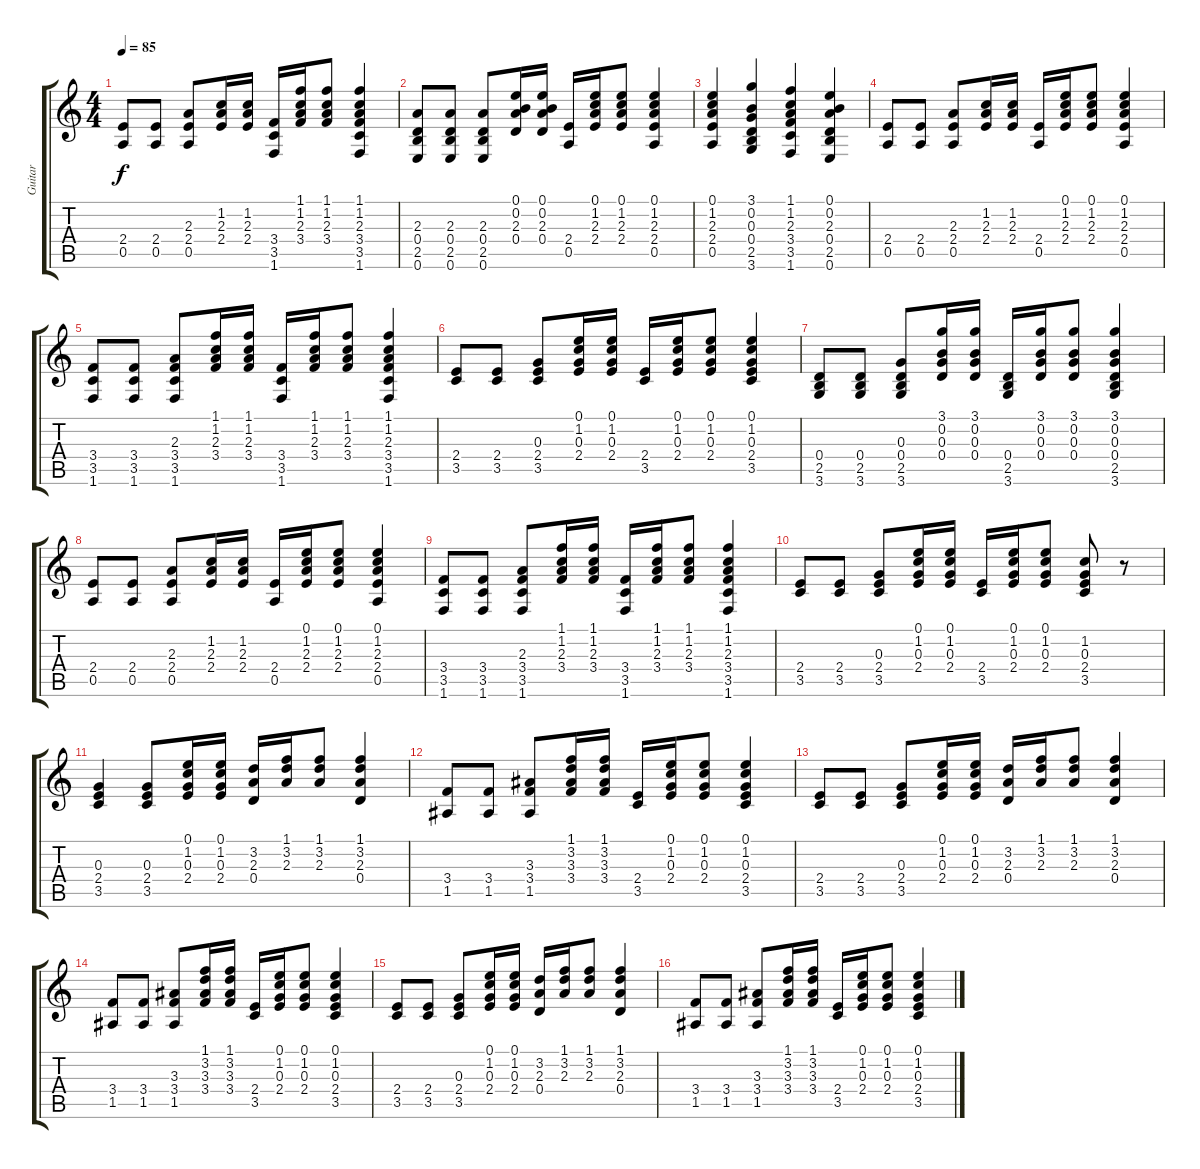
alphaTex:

\track ("Guitar" "Guitar") {instrument acousticguitarnylon}
\staff {score tabs}
\tuning (E4 B3 G3 D3 A2 E2) {hide}
\ts (4 4)
\tempo 85
\clef g2
\ks c
(2.4 0.5).8{dy f} (2.4 0.5).8 (2.3 2.4 0.5).8 (1.2 2.3 2.4).16 (1.2 2.3 2.4).16 (3.4 3.5 1.6).16 (1.1 1.2 2.3 3.4).16 (1.1 1.2 2.3 3.4).8 (1.1 1.2 2.3 3.4 3.5 1.6).4 |
(2.3 0.4 2.5 0.6).8 (2.3 0.4 2.5 0.6).8 (2.3 0.4 2.5 0.6).8 (0.1 0.2 2.3 0.4).16 (0.1 0.2 2.3 0.4).16 (2.4 0.5).16 (0.1 1.2 2.3 2.4).16 (0.1 1.2 2.3 2.4).8 (0.1 1.2 2.3 2.4 0.5).4 |
(0.1 1.2 2.3 2.4 0.5).4 (3.1 0.2 0.3 0.4 2.5 3.6).4 (1.1 1.2 2.3 3.4 3.5 1.6).4 (0.1 0.2 2.3 0.4 2.5 0.6).4 |
(2.4 0.5).8 (2.4 0.5).8 (2.3 2.4 0.5).8 (1.2 2.3 2.4).16 (1.2 2.3 2.4).16 (2.4 0.5).16 (0.1 1.2 2.3 2.4).16 (0.1 1.2 2.3 2.4).8 (0.1 1.2 2.3 2.4 0.5).4 |
(3.4 3.5 1.6).8 (3.4 3.5 1.6).8 (2.3 3.4 3.5 1.6).8 (1.1 1.2 2.3 3.4).16 (1.1 1.2 2.3 3.4).16 (3.4 3.5 1.6).16 (1.1 1.2 2.3 3.4).16 (1.1 1.2 2.3 3.4).8 (1.1 1.2 2.3 3.4 3.5 1.6).4 |
(2.4 3.5).8 (2.4 3.5).8 (0.3 2.4 3.5).8 (0.1 1.2 0.3 2.4).16 (0.1 1.2 0.3 2.4).16 (2.4 3.5).16 (0.1 1.2 0.3 2.4).16 (0.1 1.2 0.3 2.4).8 (0.1 1.2 0.3 2.4 3.5).4 |
(0.4 2.5 3.6).8 (0.4 2.5 3.6).8 (0.3 0.4 2.5 3.6).8 (3.1 0.2 0.3 0.4).16 (3.1 0.2 0.3 0.4).16 (0.4 2.5 3.6).16 (3.1 0.2 0.3 0.4).16 (3.1 0.2 0.3 0.4).8 (3.1 0.2 0.3 0.4 2.5 3.6).4 |
(2.4 0.5).8 (2.4 0.5).8 (2.3 2.4 0.5).8 (1.2 2.3 2.4).16 (1.2 2.3 2.4).16 (2.4 0.5).16 (0.1 1.2 2.3 2.4).16 (0.1 1.2 2.3 2.4).8 (0.1 1.2 2.3 2.4 0.5).4 |
(3.4 3.5 1.6).8 (3.4 3.5 1.6).8 (2.3 3.4 3.5 1.6).8 (1.1 1.2 2.3 3.4).16 (1.1 1.2 2.3 3.4).16 (3.4 3.5 1.6).16 (1.1 1.2 2.3 3.4).16 (1.1 1.2 2.3 3.4).8 (1.1 1.2 2.3 3.4 3.5 1.6).4 |
(2.4 3.5).8 (2.4 3.5).8 (0.3 2.4 3.5).8 (0.1 1.2 0.3 2.4).16 (0.1 1.2 0.3 2.4).16 (2.4 3.5).16 (0.1 1.2 0.3 2.4).16 (0.1 1.2 0.3 2.4).8 (1.2 0.3 2.4 3.5).8 r.8 |
(0.3 2.4 3.5).4 (0.3 2.4 3.5).8 (0.1 1.2 0.3 2.4).16 (0.1 1.2 0.3 2.4).16 (3.2 2.3 0.4).16 (1.1 3.2 2.3).16 (1.1 3.2 2.3).8 (1.1 3.2 2.3 0.4).4 |
(3.4 1.5).8 (3.4 1.5).8 (3.3 3.4 1.5).8 (1.1 3.2 3.3 3.4).16 (1.1 3.2 3.3 3.4).16 (2.4 3.5).16 (0.1 1.2 0.3 2.4).16 (0.1 1.2 0.3 2.4).8 (0.1 1.2 0.3 2.4 3.5).4 |
(2.4 3.5).8 (2.4 3.5).8 (0.3 2.4 3.5).8 (0.1 1.2 0.3 2.4).16 (0.1 1.2 0.3 2.4).16 (3.2 2.3 0.4).16 (1.1 3.2 2.3).16 (1.1 3.2 2.3).8 (1.1 3.2 2.3 0.4).4 |
(3.4 1.5).8 (3.4 1.5).8 (3.3 3.4 1.5).8 (1.1 3.2 3.3 3.4).16 (1.1 3.2 3.3 3.4).16 (2.4 3.5).16 (0.1 1.2 0.3 2.4).16 (0.1 1.2 0.3 2.4).8 (0.1 1.2 0.3 2.4 3.5).4 |
(2.4 3.5).8 (2.4 3.5).8 (0.3 2.4 3.5).8 (0.1 1.2 0.3 2.4).16 (0.1 1.2 0.3 2.4).16 (3.2 2.3 0.4).16 (1.1 3.2 2.3).16 (1.1 3.2 2.3).8 (1.1 3.2 2.3 0.4).4 |
(3.4 1.5).8 (3.4 1.5).8 (3.3 3.4 1.5).8 (1.1 3.2 3.3 3.4).16 (1.1 3.2 3.3 3.4).16 (2.4 3.5).16 (0.1 1.2 0.3 2.4).16 (0.1 1.2 0.3 2.4).8 (0.1 1.2 0.3 2.4 3.5).4
